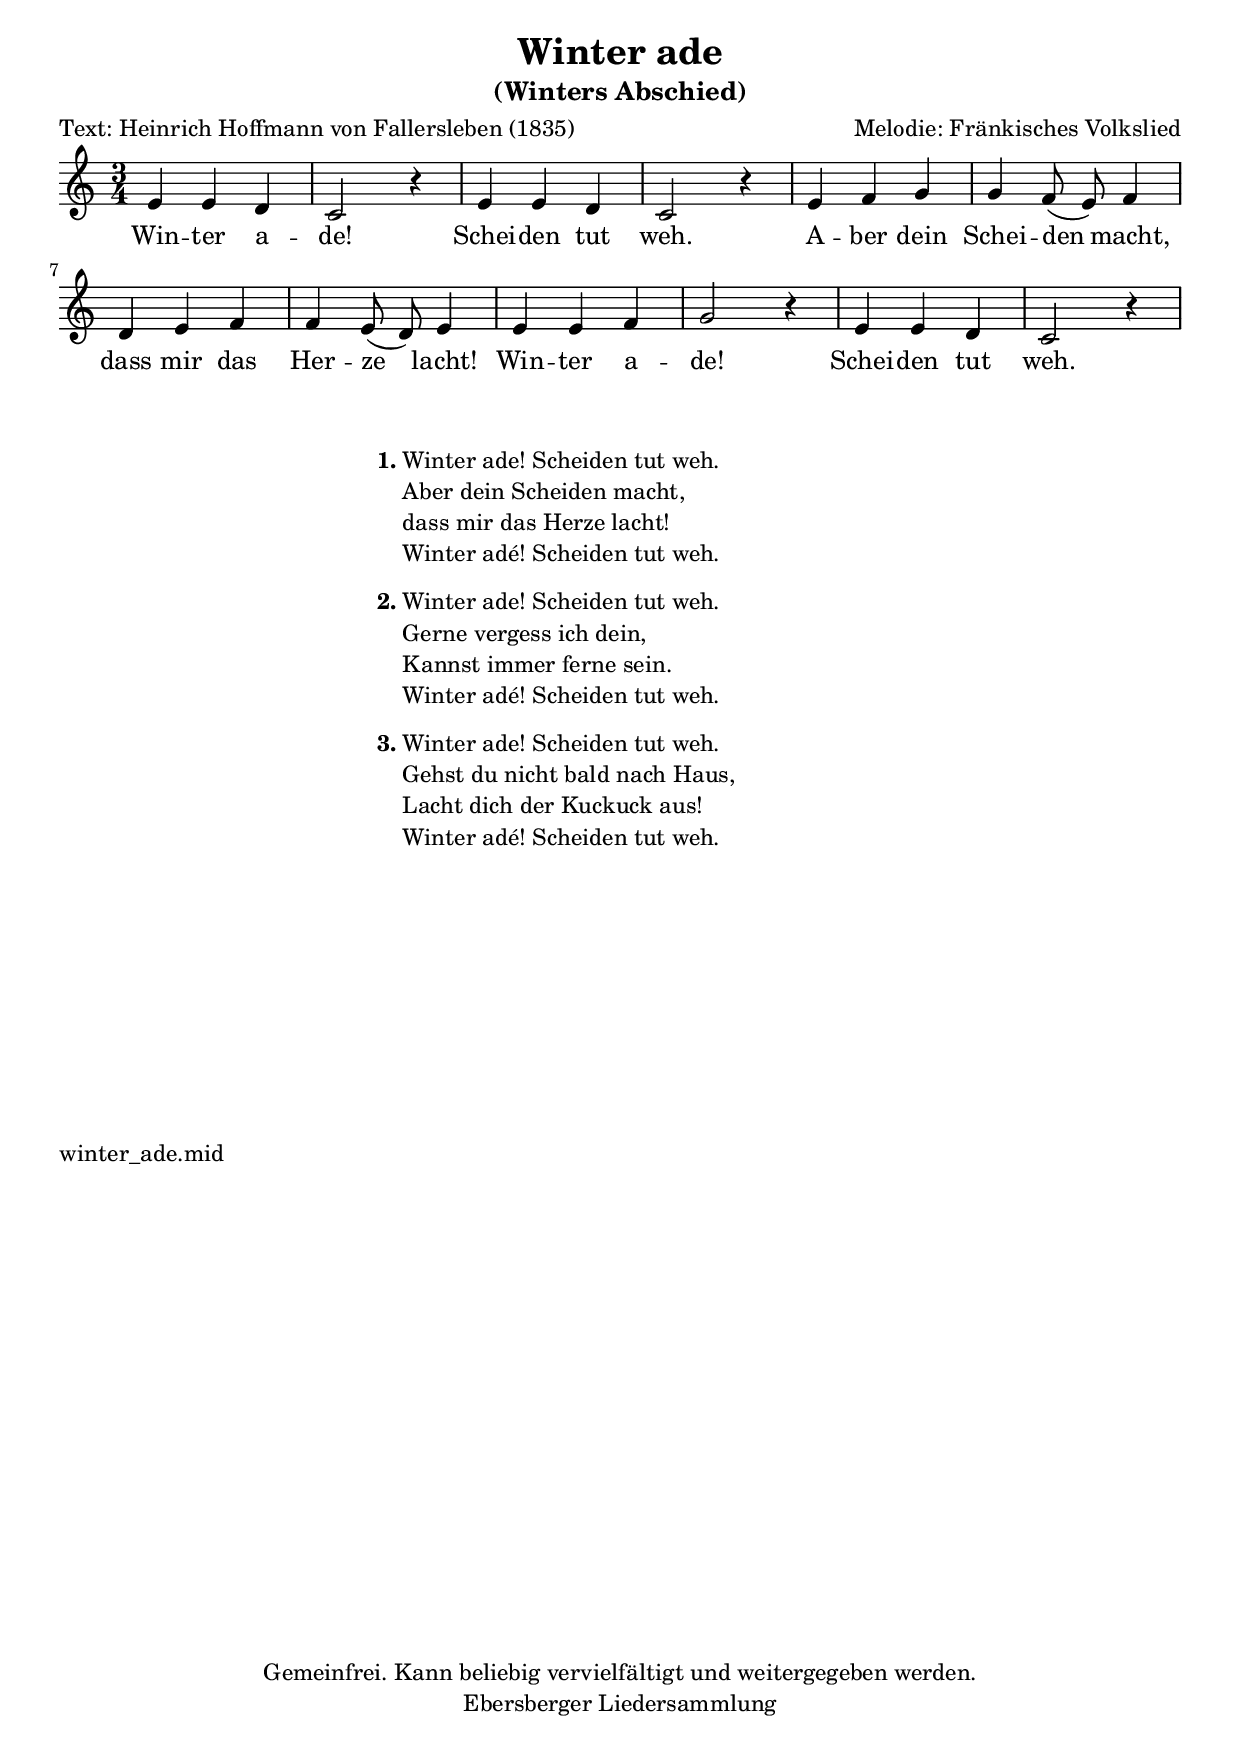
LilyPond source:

% https://ebersberger-liedersammlung.de/doku.php/lieder/alphabetische_liste

\version "2.24.3"
\bookpart {
  \tocItem \markup     "Winter ade"
  \header { title    = "Winter ade"
            subtitle = "(Winters Abschied)"
    poet = "Text: Heinrich Hoffmann von Fallersleben (1835)"
    composer = "Melodie: Fränkisches Volkslied"
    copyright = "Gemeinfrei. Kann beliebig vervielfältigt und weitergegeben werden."
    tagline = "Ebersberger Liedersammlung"
  }

\score{
  \midi {\tempo 4 = 120}
  \layout {indent = 0 }

    \transpose c c {
    \relative c' {
	\autoBeamOff
    \key c \major \time 3/4
 
  	e e d c2 r4
	e e d c2 r4
	e f g g f8 (e) f4
	d4 e f 	f e8 (d) e4
	e4 e f	g2 r4
	e e d	c2 r4
  }
  \addlyrics { 
    Win -- ter a -- de! Schei -- den tut weh.
	A -- ber dein Schei -- den macht,
	dass mir das Her -- ze lacht!
	Win -- ter a -- de! Schei -- den tut weh.
  }}
}

\markup {

  \vspace #2
  \hspace #30
  \line {
     \column {
	 
      \vspace #1
      \line { \bold "1."
        \column {
"Winter ade! Scheiden tut weh."
"Aber dein Scheiden macht,"
"dass mir das Herze lacht!"
"Winter adé! Scheiden tut weh."
}} 

      \vspace #1
      \line { \bold "2."
        \column {
"Winter ade! Scheiden tut weh."
"Gerne vergess ich dein,"
"Kannst immer ferne sein."
"Winter adé! Scheiden tut weh."
}} 

      \vspace #1
      \line { \bold "3."
        \column {
"Winter ade! Scheiden tut weh."
"Gehst du nicht bald nach Haus,"
"Lacht dich der Kuckuck aus!"
"Winter adé! Scheiden tut weh."
}}

}}}

\markup {
  \vspace #10
  \with-url #"http:///edgar-saenger.de/musik/volkslieder/src/winter_ade.mid"
                                                            {winter_ade.mid}
}}
